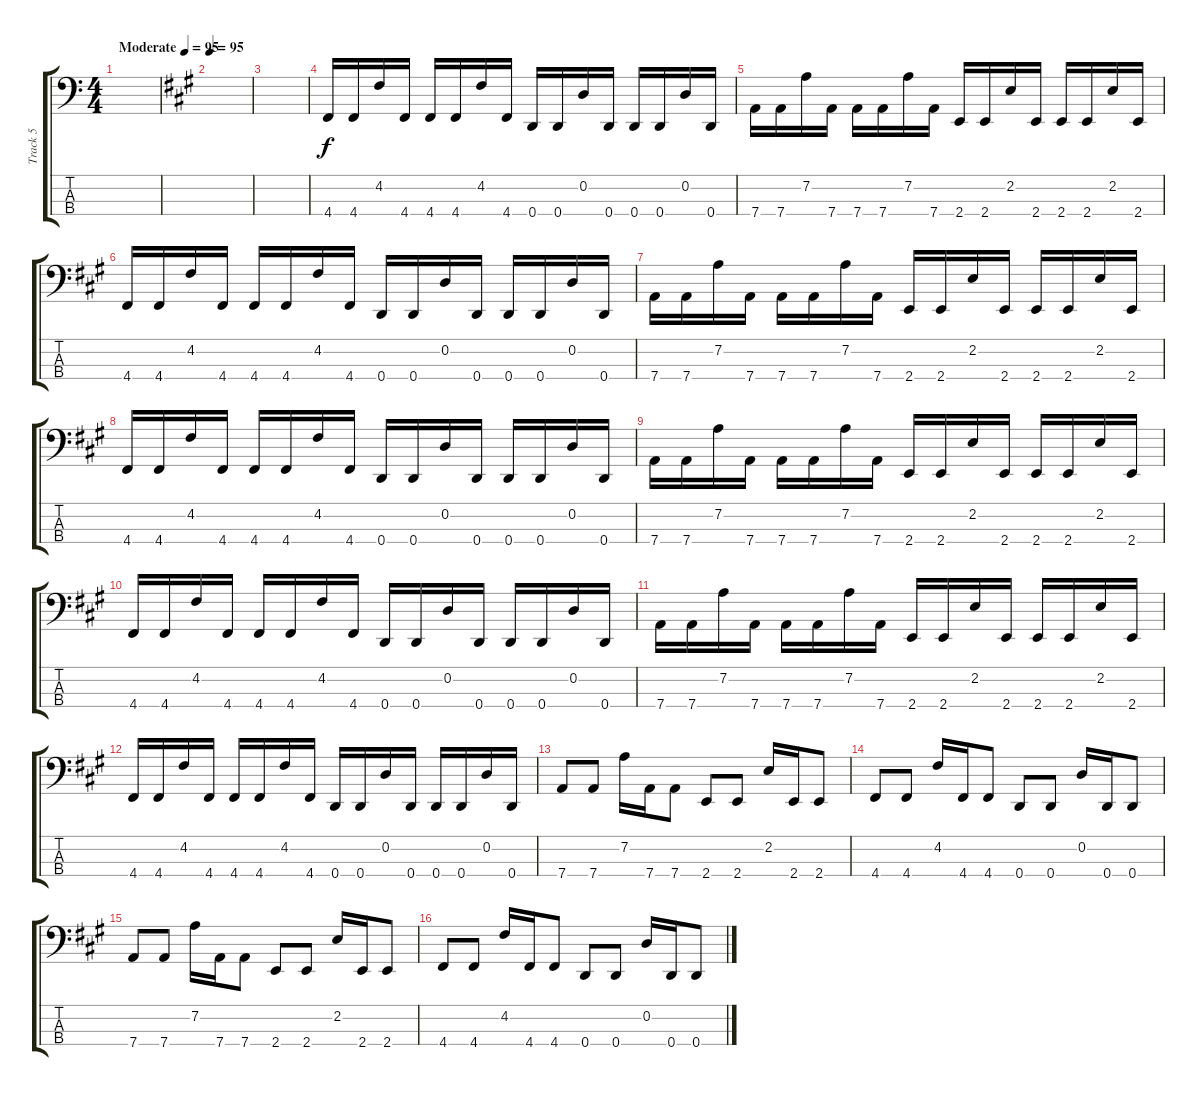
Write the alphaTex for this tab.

\track ("Track 5" "Track 5") {instrument electricbassfinger}
\staff {score tabs}
\tuning (G2 D2 A1 D1) {hide}
\ts (4 4)
\tempo (95 "Moderate")
\clef f4
\ks c
|
\tempo 95
\ks a
|
|
4.4.16 4.4.16 4.2.16 4.4.16 4.4.16 4.4.16 4.2.16 4.4.16 0.4.16 0.4.16 0.2.16 0.4.16 0.4.16 0.4.16 0.2.16 0.4.16 |
7.4.16 7.4.16 7.2.16 7.4.16 7.4.16 7.4.16 7.2.16 7.4.16 2.4.16 2.4.16 2.2.16 2.4.16 2.4.16 2.4.16 2.2.16 2.4.16 |
4.4.16 4.4.16 4.2.16 4.4.16 4.4.16 4.4.16 4.2.16 4.4.16 0.4.16 0.4.16 0.2.16 0.4.16 0.4.16 0.4.16 0.2.16 0.4.16 |
7.4.16 7.4.16 7.2.16 7.4.16 7.4.16 7.4.16 7.2.16 7.4.16 2.4.16 2.4.16 2.2.16 2.4.16 2.4.16 2.4.16 2.2.16 2.4.16 |
4.4.16 4.4.16 4.2.16 4.4.16 4.4.16 4.4.16 4.2.16 4.4.16 0.4.16 0.4.16 0.2.16 0.4.16 0.4.16 0.4.16 0.2.16 0.4.16 |
7.4.16 7.4.16 7.2.16 7.4.16 7.4.16 7.4.16 7.2.16 7.4.16 2.4.16 2.4.16 2.2.16 2.4.16 2.4.16 2.4.16 2.2.16 2.4.16 |
4.4.16 4.4.16 4.2.16 4.4.16 4.4.16 4.4.16 4.2.16 4.4.16 0.4.16 0.4.16 0.2.16 0.4.16 0.4.16 0.4.16 0.2.16 0.4.16 |
7.4.16 7.4.16 7.2.16 7.4.16 7.4.16 7.4.16 7.2.16 7.4.16 2.4.16 2.4.16 2.2.16 2.4.16 2.4.16 2.4.16 2.2.16 2.4.16 |
4.4.16 4.4.16 4.2.16 4.4.16 4.4.16 4.4.16 4.2.16 4.4.16 0.4.16 0.4.16 0.2.16 0.4.16 0.4.16 0.4.16 0.2.16 0.4.16 |
7.4.8 7.4.8 7.2.16 7.4.16 7.4.8 2.4.8 2.4.8 2.2.16 2.4.16 2.4.8 |
4.4.8 4.4.8 4.2.16 4.4.16 4.4.8 0.4.8 0.4.8 0.2.16 0.4.16 0.4.8 |
7.4.8 7.4.8 7.2.16 7.4.16 7.4.8 2.4.8 2.4.8 2.2.16 2.4.16 2.4.8 |
4.4.8 4.4.8 4.2.16 4.4.16 4.4.8 0.4.8 0.4.8 0.2.16 0.4.16 0.4.8
